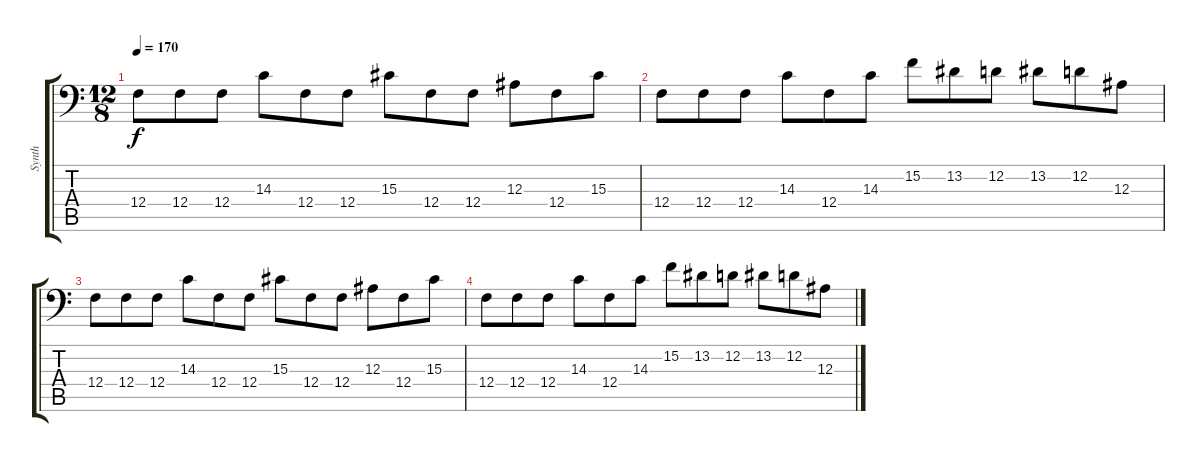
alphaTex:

\track ("Synth" "Synth") {instrument tremolostrings}
\staff {score tabs}
\tuning (G3 D3 Bb2 F2 C2 F1) {hide}
\ts (12 8)
\tempo 170
\clef f4
\ks c
12.4.8{dy f instrument tremolostrings} 12.4.8 12.4.8 14.3.8 12.4.8 12.4.8 15.3.8 12.4.8 12.4.8 12.3.8 12.4.8 15.3.8 |
12.4.8 12.4.8 12.4.8 14.3.8 12.4.8 14.3.8 15.2.8 13.2.8 12.2.8 13.2.8 12.2.8 12.3.8 |
12.4.8 12.4.8 12.4.8 14.3.8 12.4.8 12.4.8 15.3.8 12.4.8 12.4.8 12.3.8 12.4.8 15.3.8 |
12.4.8 12.4.8 12.4.8 14.3.8 12.4.8 14.3.8 15.2.8 13.2.8 12.2.8 13.2.8 12.2.8 12.3.8
